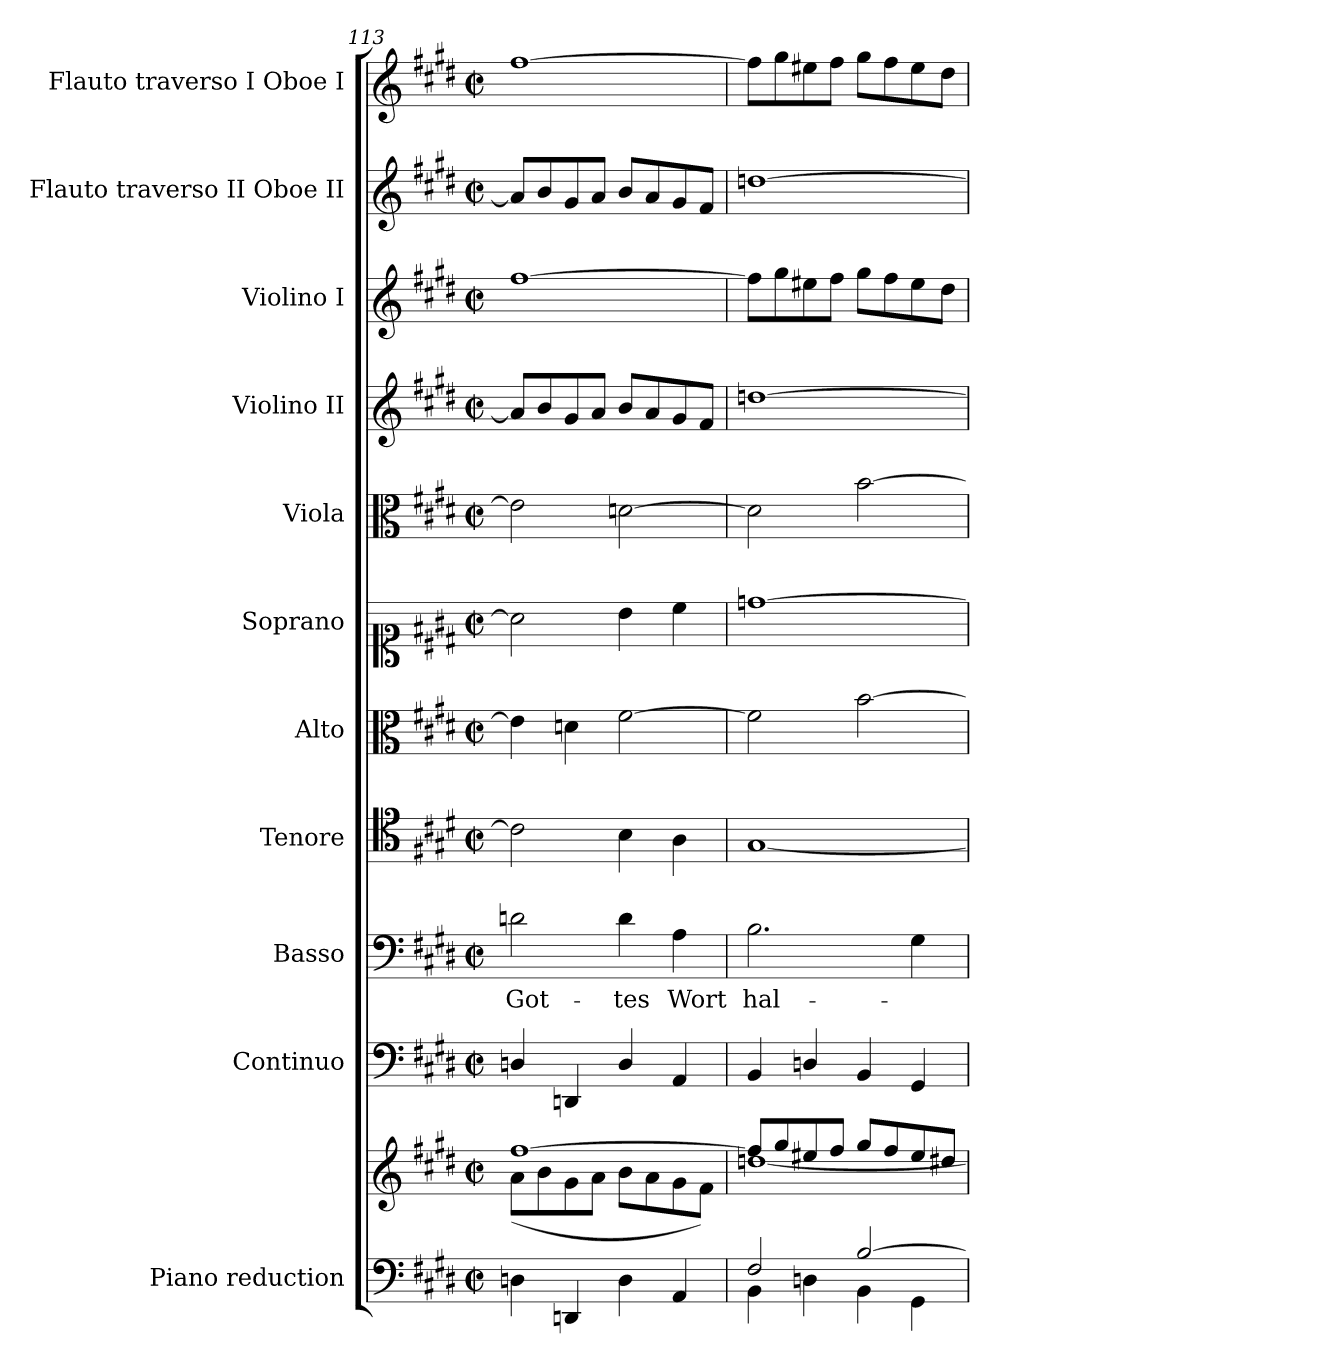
**kern	**kern	**kern	**kern	**text	**kern	**text	**kern	**text	**kern	**text	**kern	**kern	**kern	**kern	**kern
*part11	*part11	*part10	*part9	*part9	*part8	*part8	*part7	*part7	*part6	*part6	*part5	*part4	*part3	*part2	*part1
*staff12	*staff11	*staff10	*staff9	*staff9	*staff8	*staff8	*staff7	*staff7	*staff6	*staff6	*staff5	*staff4	*staff3	*staff2	*staff1
*I"Piano reduction	*	*I"Continuo	*I"Basso	*	*I"Tenore	*	*I"Alto	*	*I"Soprano	*	*I"Viola	*I"Violino II	*I"Violino I	*I"Flauto traverso II Oboe II	*I"Flauto traverso I Oboe I
*I'Pno	*	*	*	*	*	*	*	*	*	*	*	*	*	*I'Ob	*I'Ob
*clefF4	*clefG2	*clefF4	*clefF4	*	*clefC4	*	*clefC3	*	*clefC1	*	*clefC3	*clefG2	*clefG2	*clefG2	*clefG2
*k[f#c#g#d#]	*k[f#c#g#d#]	*k[f#c#g#d#]	*k[f#c#g#d#]	*	*k[f#c#g#d#]	*	*k[f#c#g#d#]	*	*k[f#c#g#d#]	*	*k[f#c#g#d#]	*k[f#c#g#d#]	*k[f#c#g#d#]	*k[f#c#g#d#]	*k[f#c#g#d#]
*M2/2	*M2/2	*M2/2	*M2/2	*	*M2/2	*	*M2/2	*	*M2/2	*	*M2/2	*M2/2	*M2/2	*M2/2	*M2/2
*met(c|)	*met(c|)	*met(c|)	*met(c|)	*	*met(c|)	*	*met(c|)	*	*met(c|)	*	*met(c|)	*met(c|)	*met(c|)	*met(c|)	*met(c|)
=113	=113	=113	=113	=113	=113	=113	=113	=113	=113	=113	=113	=113	=113	=113	=113
*	*^	*	*	*	*	*	*	*	*	*	*	*	*	*	*
!	!	!	!	!	!LO:LY:b	!	!	!	!	!	!	!	!	!	!	!
4Dn\	[1ff#	(<8a\L	4Dn/	2dn\	Got-	2c#\]	.	4e\]	.	2a\]	.	2e\]	8a/L]	[1ff#	8a/L]	[1ff#
.	.	8b\	.	.	.	.	.	.	.	.	.	.	8b/	.	8b/	.
4DDn/	.	8g#\	4DDn/	.	.	.	.	4dn\	.	.	.	.	8g#/	.	8g#/	.
.	.	8a\J	.	.	.	.	.	.	.	.	.	.	8a/J	.	8a/J	.
!	!	!	!	!	!LO:LY:b	!	!	!	!	!	!	!	!	!	!	!
4D\	.	8b\L	4D/	4d\	tes	4B\	.	[2f#\	.	4b\	.	[2dn\	8b/L	.	8b/L	.
.	.	8a\	.	.	.	.	.	.	.	.	.	.	8a/	.	8a/	.
!	!	!	!	!	!LO:LY:b	!	!	!	!	!	!	!	!	!	!	!
4AA/	.	8g#\	4AA/	4A\	Wort	4A\	.	.	.	4cc#\	.	.	8g#/	.	8g#/	.
.	.	8f#\J)	.	.	.	.	.	.	.	.	.	.	8f#/J	.	8f#/J	.
=114	=114	=114	=114	=114	=114	=114	=114	=114	=114	=114	=114	=114	=114	=114	=114	=114
*^	*	*	*	*	*	*	*	*	*	*	*	*	*	*	*	*
!	!	!	!	!	!	!LO:LY:b	!	!LO:LY:b	!	!LO:LY:b	!	!LO:LY:b	!	!	!	!	!
2F#/	4BB\	8ff#/L]	[1ddn	4BB/	2.B\	hal--	[1G#	--	2f#\]	--	[1ddn	--	2d\]	[1ddn	8ff#\L]	[1ddn	8ff#\L]
.	.	8gg#/	.	.	.	.	.	.	.	.	.	.	.	.	8gg#\	.	8gg#\
.	4Dn\	8ee#X/	.	4Dn/	.	.	.	.	.	.	.	.	.	.	8ee#X\	.	8ee#X\
.	.	8ff#/J	.	.	.	.	.	.	.	.	.	.	.	.	8ff#\J	.	8ff#\J
!	!	!	!	!	!	!	!	!	!	!LO:LY:b	!	!	!	!	!	!	!
[2B/	4BB\	8gg#/L	.	4BB/	.	.	.	.	[2b\	--	.	.	[2b\	.	8gg#\L	.	8gg#\L
.	.	8ff#/	.	.	.	.	.	.	.	.	.	.	.	.	8ff#\	.	8ff#\
.	4GG#\	8ee#/	.	4GG#/	4G#\	.	.	.	.	.	.	.	.	.	8ee#\	.	8ee#\
.	.	8dd#X/J	.	.	.	.	.	.	.	.	.	.	.	.	8dd#\J	.	8dd#\J
*v	*v	*	*	*	*	*	*	*	*	*	*	*	*	*	*	*	*
*	*v	*v	*	*	*	*	*	*	*	*	*	*	*	*	*	*
=	=	=	=	=	=	=	=	=	=	=	=	=	=	=	=
*-	*-	*-	*-	*-	*-	*-	*-	*-	*-	*-	*-	*-	*-	*-	*-
